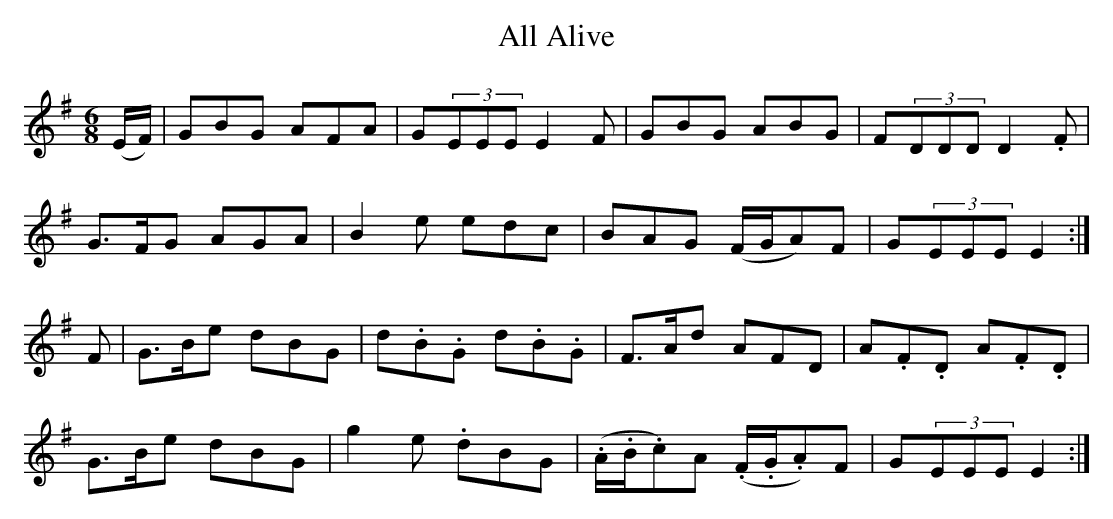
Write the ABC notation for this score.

X:1
T: All Alive
M: 6/8
L: 1/8
K:Emin
(E/F/)|GBG AFA|G(3EEE E2F|GBG ABG|F(3DDD D2.F|
G>FG AGA|B2e edc|BAG (F/G/A)F|G(3EEE E2:|
F|G>Be dBG|d.B.G d.B.G|F>Ad AFD|A.F.D A.F.D|
G>Be dBG|g2e .dBG|(.A/.B/.c)A (.F/.G/.A)F|G(3EEE E2:|
